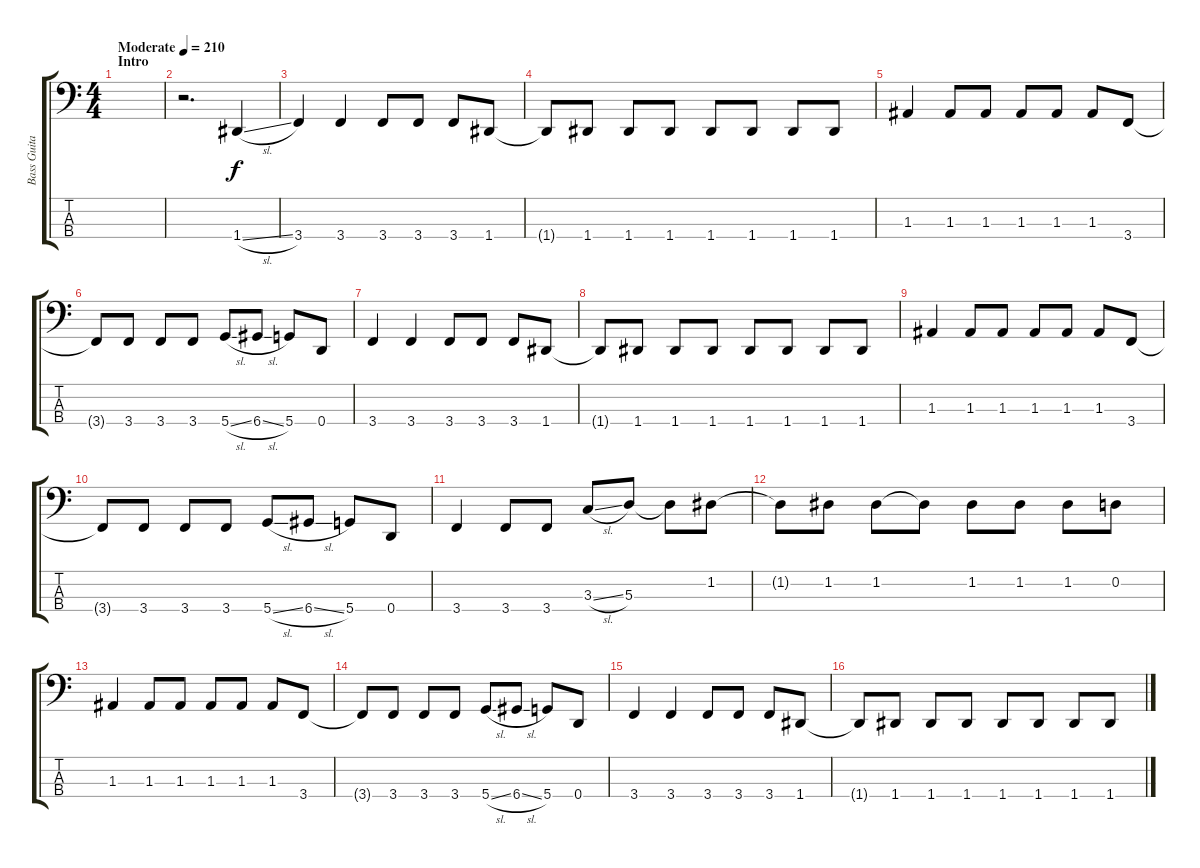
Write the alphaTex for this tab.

\track ("Bass Guitar" "Bass Guita") {instrument electricbasspick}
\staff {score tabs}
\tuning (G2 D2 A1 D1) {hide}
\ts (4 4)
\section ("" "Intro")
\tempo (210 "Moderate")
\clef f4
\ks c
|
r.2{d} 1.4{sl}.4 |
3.4.4 3.4.4{dy f} 3.4.8 3.4.8 3.4.8 1.4.8 |
1.4{t}.8 1.4.8 1.4.8 1.4.8 1.4.8 1.4.8 1.4.8 1.4.8 |
1.3.4 1.3.8 1.3.8 1.3.8 1.3.8 1.3.8 3.4.8 |
3.4{t}.8 3.4.8 3.4.8 3.4.8 5.4{sl}.8 6.4{sl}.8 5.4.8 0.4.8 |
3.4.4 3.4.4 3.4.8 3.4.8 3.4.8 1.4.8 |
1.4{t}.8 1.4.8 1.4.8 1.4.8 1.4.8 1.4.8 1.4.8 1.4.8 |
1.3.4 1.3.8 1.3.8 1.3.8 1.3.8 1.3.8 3.4.8 |
3.4{t}.8 3.4.8 3.4.8 3.4.8 5.4{sl}.8 6.4{sl}.8 5.4.8 0.4.8 |
3.4.4 3.4.8 3.4.8 3.3{sl}.8 5.3.8 5.3{t}.8 1.2.8 |
1.2{t}.8 1.2.8 1.2.8 1.2{t}.8 1.2.8 1.2.8 1.2.8 0.2.8 |
1.3.4 1.3.8 1.3.8 1.3.8 1.3.8 1.3.8 3.4.8 |
3.4{t}.8 3.4.8 3.4.8 3.4.8 5.4{sl}.8 6.4{sl}.8 5.4.8 0.4.8 |
3.4.4 3.4.4 3.4.8 3.4.8 3.4.8 1.4.8 |
1.4{t}.8 1.4.8 1.4.8 1.4.8 1.4.8 1.4.8 1.4.8 1.4.8
